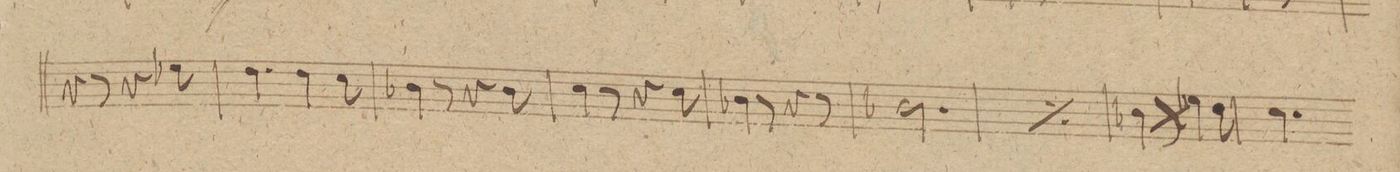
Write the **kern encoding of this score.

**kern	**dynam
*I"Corno 2do in D	*
*clefG2	*
*k[f#c#]	*
*M6/8	*
4r	.
8r	.
4r	.
8ff\	.
=64	=64
4.ee\	.
4ee\	.
8dd\	.
=65	=65
4cc\	.
8r	.
4r	.
8cc\	.
=66	=66
4dd\	.
8r	.
4r	.
8dd\	.
=67	=67
4cc\	.
8r	.
4r	.
8r	.
=68	=68
2.cc\	.
=69	=69
*rep	*
2.cc#\	.
*Xrep	*
=70	=70
4cc\	.
8r	.
4ff\	.
8ee\	.
=71	=71
4.dd\	.
*-	*-
